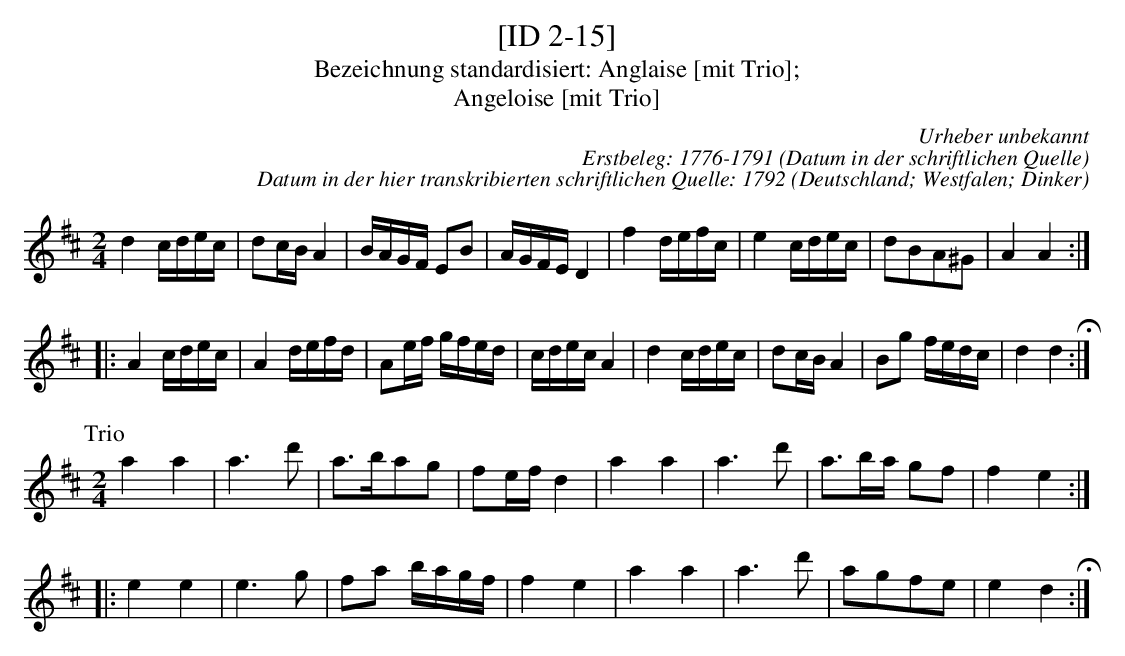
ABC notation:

X:1
T:[ID 2-15]
T:Bezeichnung standardisiert: Anglaise [mit Trio];
T:Angeloise [mit Trio]
C:Urheber unbekannt
C:Erstbeleg: 1776-1791 (Datum in der schriftlichen Quelle)
C:Datum in der hier transkribierten schriftlichen Quelle: 1792
O:Deutschland; Westfalen; Dinker
L:1/16
M:2/4
K:D
d4cdec | d2cBA4 | BAGF E2B2 | AGFED4 | f4defc | e4cdec | d2B2A2^G2 | A4A4 ::
A4cdec | A4defd | A2ef gfed | cdecA4 | d4cdec | d2cBA4 | B2g2 fedc | d4d4 H:|
P:Trio
M:2/4
a4a4 | a6d'2 | a2>b2a2g2 | f2efd4 | a4a4 | a6d'2 | a2>b2a g2f2 | f4e4 ::
e4e4 | e6g2 | f2a2 bagf | f4e4 | a4a4 | a6d'2 | a2g2f2e2 | e4d4 H:|
